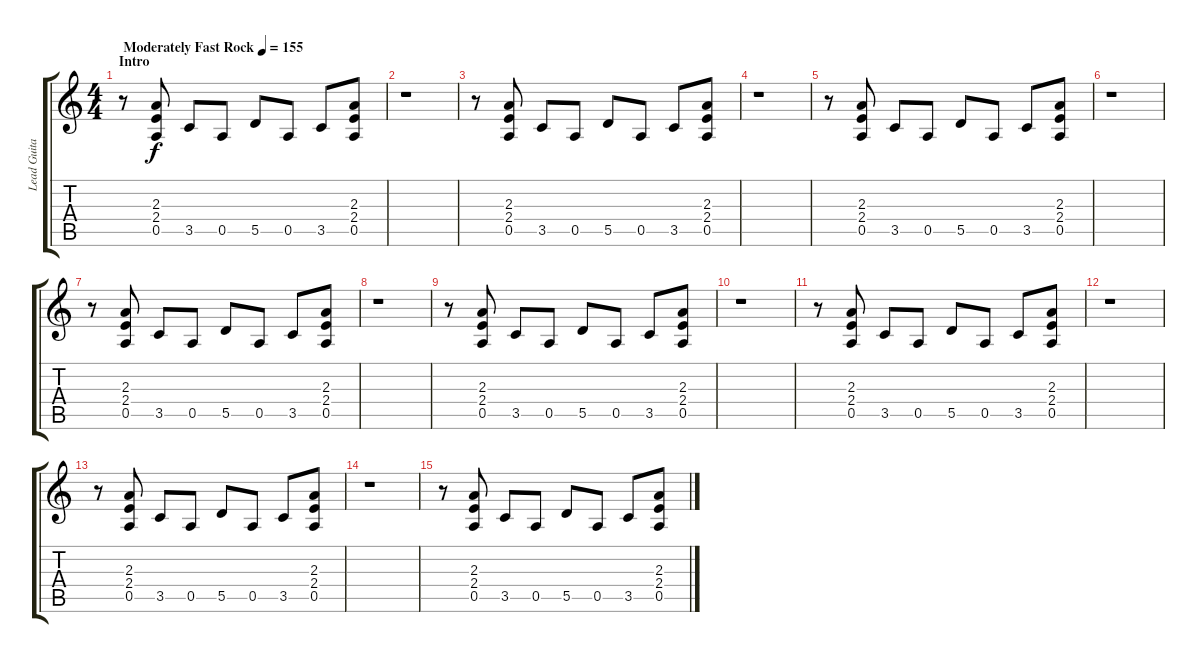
\track ("Lead Guitar" "Lead Guita") {instrument distortionguitar}
\staff {score tabs}
\tuning (E4 B3 G3 D3 A2 E2) {hide}
\ts (4 4)
\section ("" "Intro")
\tempo (155 "Moderately Fast Rock")
\clef g2
\ks c
r.8{dy f instrument distortionguitar} (2.3 2.4 0.5).8 3.5.8 0.5.8 5.5.8 0.5.8 3.5.8 (2.3 2.4 0.5).8 |
r.1 |
r.8 (2.3 2.4 0.5).8 3.5.8 0.5.8 5.5.8 0.5.8 3.5.8 (2.3 2.4 0.5).8 |
r.1 |
r.8 (2.3 2.4 0.5).8 3.5.8 0.5.8 5.5.8 0.5.8 3.5.8 (2.3 2.4 0.5).8 |
r.1 |
r.8 (2.3 2.4 0.5).8 3.5.8 0.5.8 5.5.8 0.5.8 3.5.8 (2.3 2.4 0.5).8 |
r.1 |
r.8 (2.3 2.4 0.5).8 3.5.8 0.5.8 5.5.8 0.5.8 3.5.8 (2.3 2.4 0.5).8 |
r.1 |
r.8 (2.3 2.4 0.5).8 3.5.8 0.5.8 5.5.8 0.5.8 3.5.8 (2.3 2.4 0.5).8 |
r.1 |
r.8 (2.3 2.4 0.5).8 3.5.8 0.5.8 5.5.8 0.5.8 3.5.8 (2.3 2.4 0.5).8 |
r.1 |
r.8 (2.3 2.4 0.5).8 3.5.8 0.5.8 5.5.8 0.5.8 3.5.8 (2.3 2.4 0.5).8
